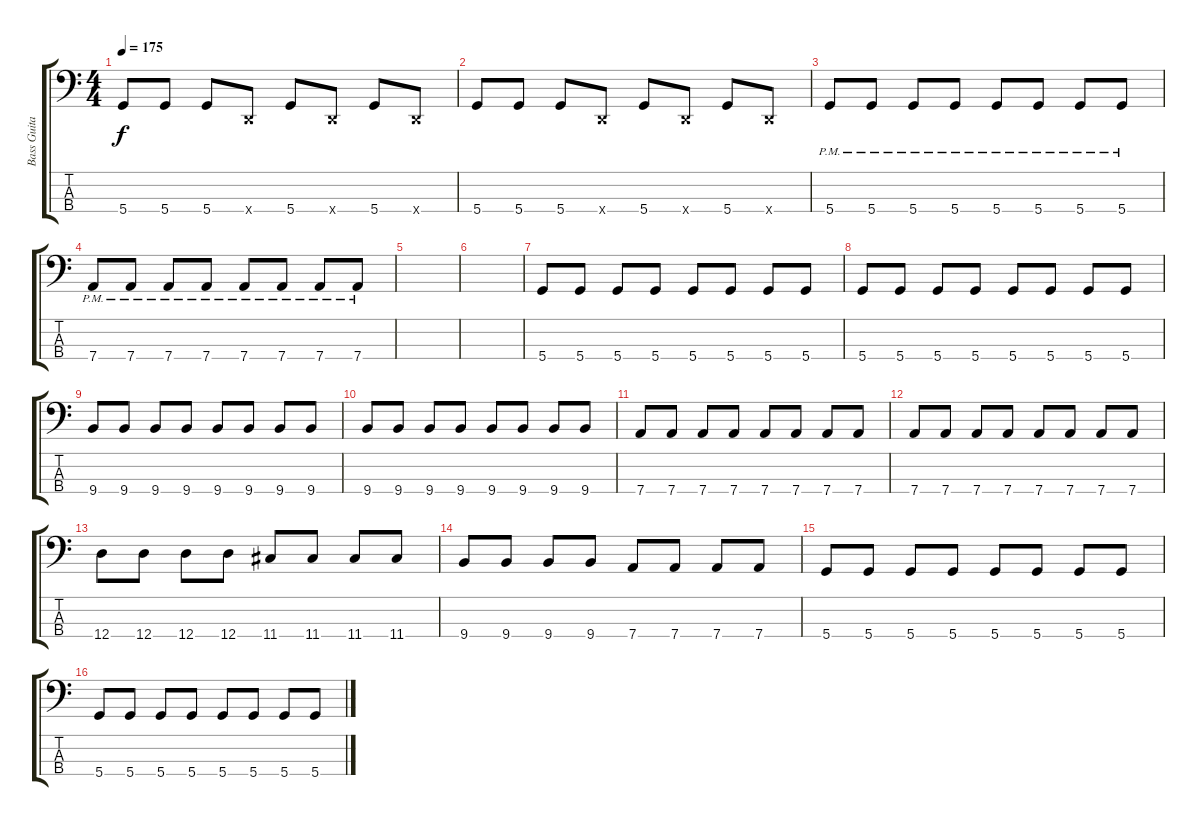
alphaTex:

\track ("Bass Guitar [Joe Morgan]" "Bass Guita") {instrument electricbassfinger}
\staff {score tabs}
\tuning (G2 D2 A1 D1) {hide}
\ts (4 4)
\tempo 175
\clef f4
\ks c
5.4.8{dy f} 5.4.8 5.4.8 0.4{x}.8 5.4.8 0.4{x}.8 5.4.8 0.4{x}.8 |
5.4.8 5.4.8 5.4.8 0.4{x}.8 5.4.8 0.4{x}.8 5.4.8 0.4{x}.8 |
5.4{pm}.8 5.4{pm}.8 5.4{pm}.8 5.4{pm}.8 5.4{pm}.8 5.4{pm}.8 5.4{pm}.8 5.4{pm}.8 |
7.4{pm}.8 7.4{pm}.8 7.4{pm}.8 7.4{pm}.8 7.4{pm}.8 7.4{pm}.8 7.4{pm}.8 7.4{pm}.8 |
|
|
5.4.8 5.4.8 5.4.8 5.4.8 5.4.8 5.4.8 5.4.8 5.4.8 |
5.4.8 5.4.8 5.4.8 5.4.8 5.4.8 5.4.8 5.4.8 5.4.8 |
9.4.8 9.4.8 9.4.8 9.4.8 9.4.8 9.4.8 9.4.8 9.4.8 |
9.4.8 9.4.8 9.4.8 9.4.8 9.4.8 9.4.8 9.4.8 9.4.8 |
7.4.8 7.4.8 7.4.8 7.4.8 7.4.8 7.4.8 7.4.8 7.4.8 |
7.4.8 7.4.8 7.4.8 7.4.8 7.4.8 7.4.8 7.4.8 7.4.8 |
12.4.8 12.4.8 12.4.8 12.4.8 11.4.8 11.4.8 11.4.8 11.4.8 |
9.4.8 9.4.8 9.4.8 9.4.8 7.4.8 7.4.8 7.4.8 7.4.8 |
5.4.8 5.4.8 5.4.8 5.4.8 5.4.8 5.4.8 5.4.8 5.4.8 |
5.4.8 5.4.8 5.4.8 5.4.8 5.4.8 5.4.8 5.4.8 5.4.8
